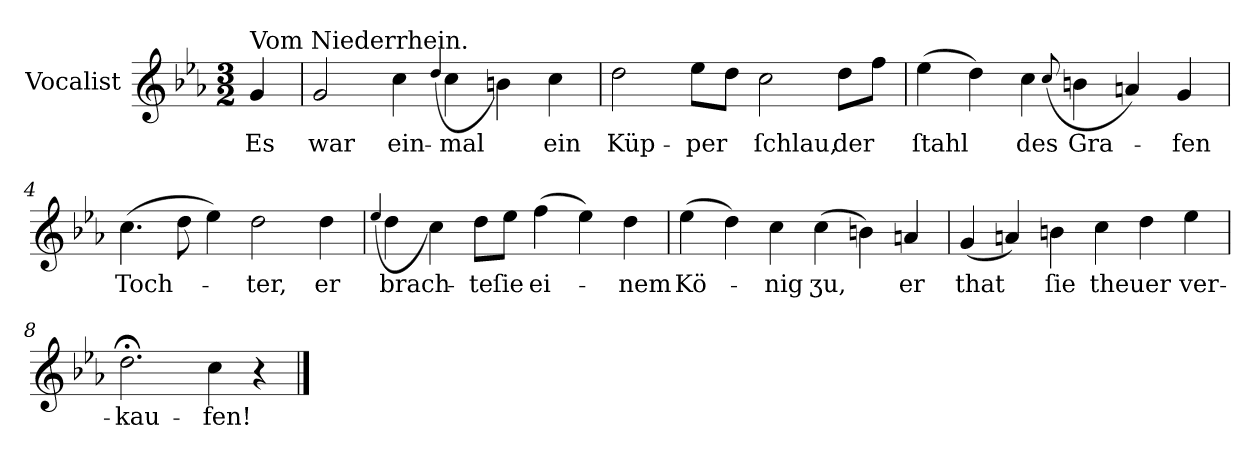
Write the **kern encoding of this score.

**kern	**text
*part1	*part1
*staff1	*staff1
*I"Vocalist	*
*k[b-e-a-]	*
*c:	*
*M3/2	*
=	=
!LO:TX:a:t=Vom Niederrhein.	!
4g	Es
=1	=1
2g	war
4cc	ein-
(>4qqdd	.
4cc	-mal
4bn)	.
4cc	ein
=2	=2
2dd	Küp-
8ee-L	-per
8ddJ	.
2cc	ſchlau,
8ddL	der
8ffJ	.
=3	=3
(4ee-	ſtahl
4dd)	.
4cc	des
(>8qqcc	.
4bn	Gra-
4an)	.
4g	-fen
=4	=4
(4.cc	Toch-
8dd	.
4ee-)	.
2dd	-ter,
4dd	er
=5	=5
(>4qqee-	.
4dd	brach-
4cc)	.
8ddL	-te
8ee-J	ſie
(4ff	ei-
4ee-)	.
4dd	-nem
=6	=6
(4ee-	Kö-
4dd)	.
4cc	-nig
(4cc	ʒu,
4bn)	.
4an	er
=7	=7
(4g	that
4an)	.
4bn	ſie
4cc	theuer
4dd	.
4ee-	ver-
=8	=8
2.dd;<	-kau-
4cc	-fen!
4r	.
==	==
*-	*-
